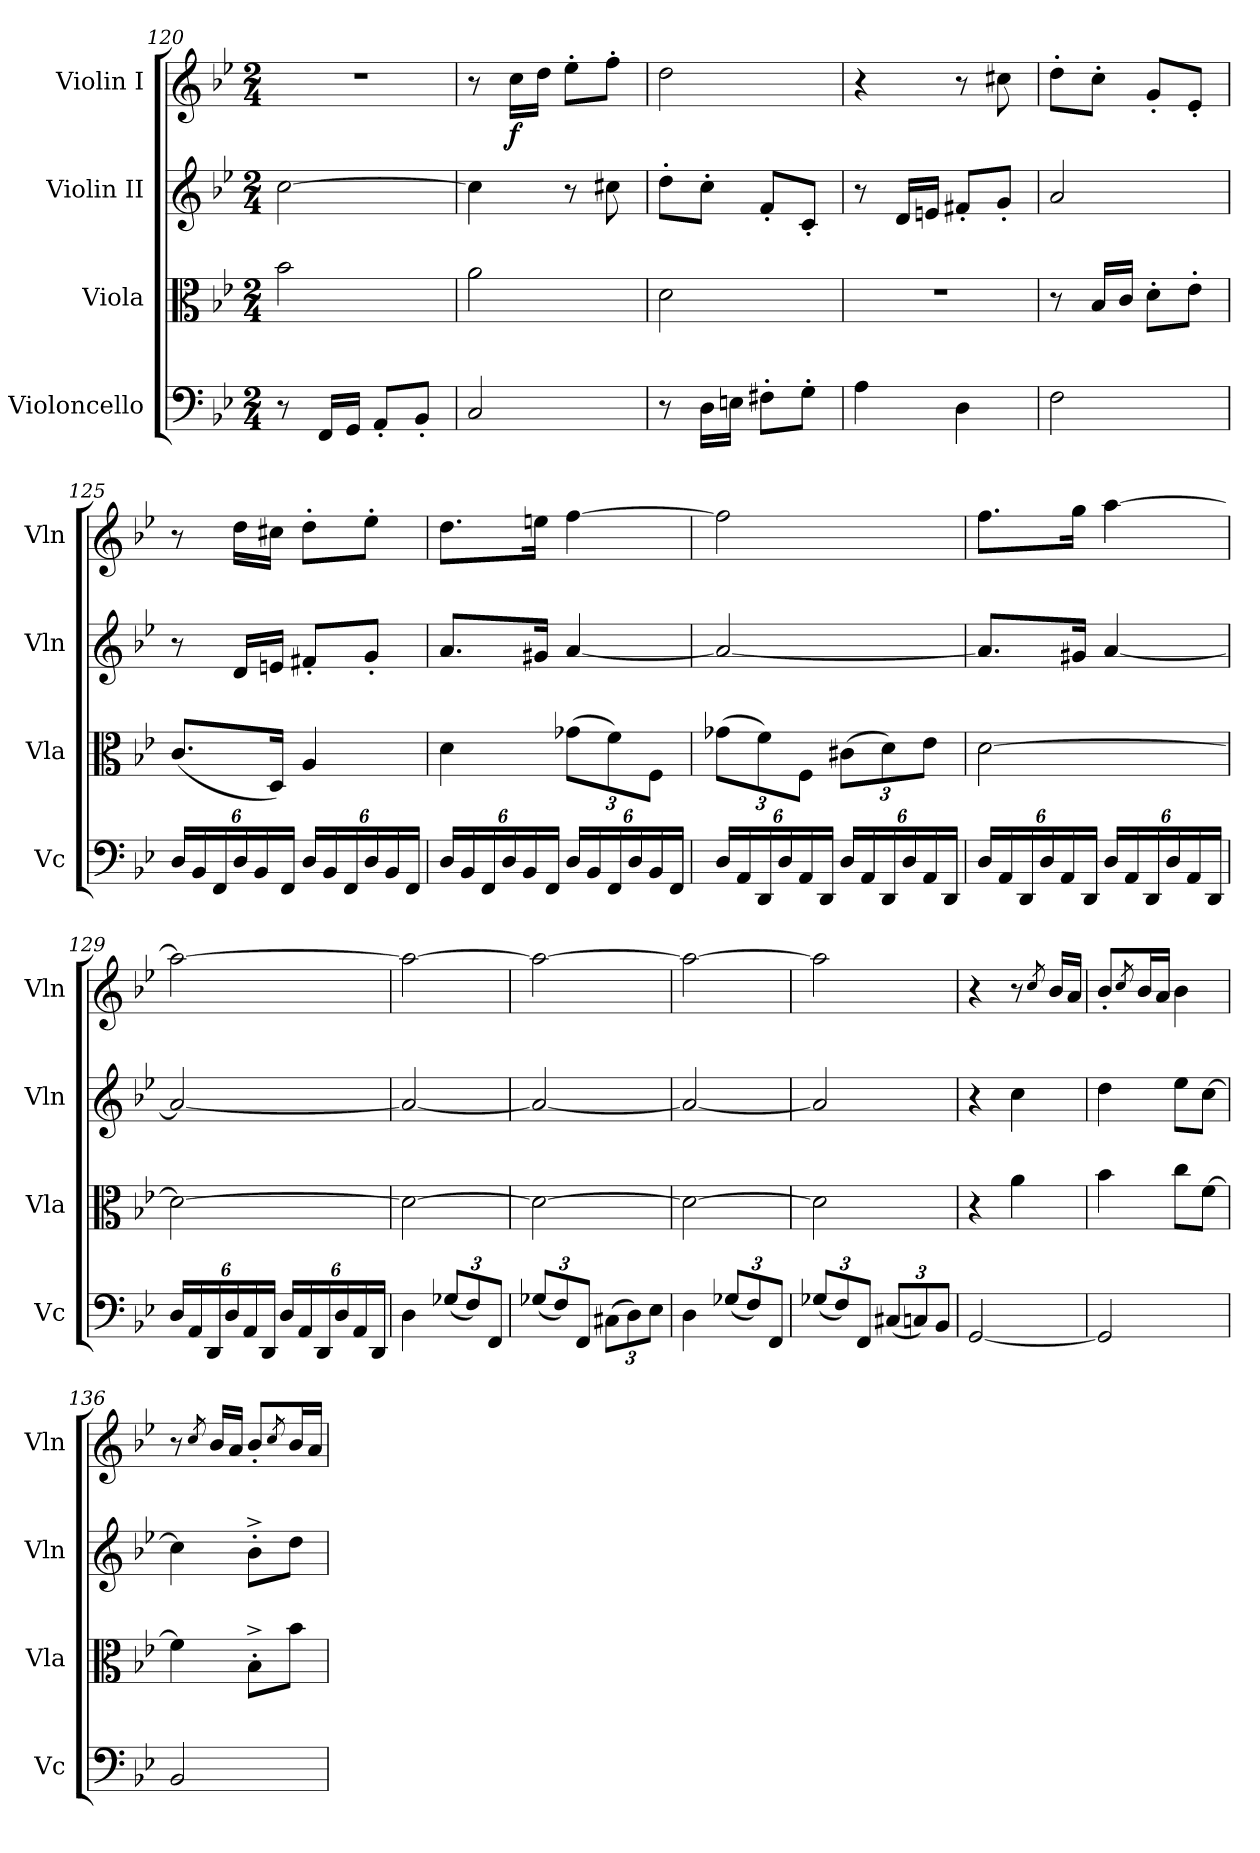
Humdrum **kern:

**kern	**kern	**kern	**kern	**dynam
*part4	*part3	*part2	*part1	*part1
*staff4	*staff3	*staff2	*staff1	*staff1
*I"Violoncello	*I"Viola	*I"Violin II	*I"Violin I	*
*I'Vc	*I'Vla	*I'Vln	*I'Vln	*
!!LO:PB:g=z
*clefF4	*clefC3	*clefG2	*clefG2	*
*k[b-e-]	*k[b-e-]	*k[b-e-]	*k[b-e-]	*
*M2/4	*M2/4	*M2/4	*M2/4	*
=120	=120	=120	=120	=120
8r	2b-\	[2cc\	2r	.
16FF/LL	.	.	.	.
16GG/JJ	.	.	.	.
8AA'/L	.	.	.	.
8BB-'/J	.	.	.	.
=121	=121	=121	=121	=121
2C/	2a\	4cc\]	8r	.
!	!	!	!	!LO:DY:b
.	.	.	16cc\LL	f
.	.	.	16dd\JJ	.
.	.	8r	8ee-'\L	.
.	.	8cc#X\	8ff'\J	.
=122	=122	=122	=122	=122
8r	2d\	8dd'\L	2dd\	.
16D\LL	.	8cc'\J	.	.
16En\JJ	.	.	.	.
8F#X'\L	.	8f'/L	.	.
8G'\J	.	8c'/J	.	.
=123	=123	=123	=123	=123
4A\	2r	8r	4r	.
.	.	16d/LL	.	.
.	.	16en/JJ	.	.
4D\	.	8f#X'/L	8r	.
.	.	8g'/J	8cc#X\	.
=124	=124	=124	=124	=124
2F\	8r	2a/	8dd'\L	.
.	16B-/LL	.	8cc'\J	.
.	16c/JJ	.	.	.
.	8d'\L	.	8g'/L	.
.	8e-'\J	.	8e-'/J	.
=125	=125	=125	=125	=125
*Xbrackettup	*	*	*	*
24D/LL	(<8.c/L	8r	8r	.
24BB-/	.	.	.	.
24FF/	.	.	.	.
24D/	.	16d/LL	16dd\LL	.
24BB-/	.	.	.	.
.	16D/Jk)	16en/JJ	16cc#X\JJ	.
24FF/JJ	.	.	.	.
24D/LL	4A/	8f#X'/L	8dd'\L	.
24BB-/	.	.	.	.
24FF/	.	.	.	.
24D/	.	8g'/J	8ee-'\J	.
24BB-/	.	.	.	.
24FF/JJ	.	.	.	.
!!LO:LB:g=z
=126	=126	=126	=126	=126
24D/LL	4d\	8.a/L	8.dd\L	.
24BB-/	.	.	.	.
24FF/	.	.	.	.
24D/	.	.	.	.
24BB-/	.	.	.	.
.	.	16g#X/Jk	16een\Jk	.
24FF/JJ	.	.	.	.
*	*Xbrackettup	*	*	*
24D/LL	(>12g-X\L	[4a/	[4ff\	.
24BB-/	.	.	.	.
24FF/	12f\)	.	.	.
24D/	.	.	.	.
24BB-/	12F\J	.	.	.
24FF/JJ	.	.	.	.
=127	=127	=127	=127	=127
24D/LL	(>12g-X\L	2a/_	2ff\]	.
24AA/	.	.	.	.
24DD/	12f\)	.	.	.
24D/	.	.	.	.
24AA/	12F\J	.	.	.
24DD/JJ	.	.	.	.
24D/LL	(>12c#X\L	.	.	.
24AA/	.	.	.	.
24DD/	12d\)	.	.	.
24D/	.	.	.	.
24AA/	12e-\J	.	.	.
24DD/JJ	.	.	.	.
=128	=128	=128	=128	=128
24D/LL	[2d\	8.a/L]	8.ff\L	.
24AA/	.	.	.	.
24DD/	.	.	.	.
24D/	.	.	.	.
24AA/	.	.	.	.
.	.	16g#X/Jk	16gg\Jk	.
24DD/JJ	.	.	.	.
24D/LL	.	[4a/	[4aa\	.
24AA/	.	.	.	.
24DD/	.	.	.	.
24D/	.	.	.	.
24AA/	.	.	.	.
24DD/JJ	.	.	.	.
=129	=129	=129	=129	=129
24D/LL	2d\_	2a/_	2aa\_	.
24AA/	.	.	.	.
24DD/	.	.	.	.
24D/	.	.	.	.
24AA/	.	.	.	.
24DD/JJ	.	.	.	.
24D/LL	.	.	.	.
24AA/	.	.	.	.
24DD/	.	.	.	.
24D/	.	.	.	.
24AA/	.	.	.	.
24DD/JJ	.	.	.	.
!!LO:LB:g=z
=130	=130	=130	=130	=130
4D\	2d\_	2a/_	2aa\_	.
(<12G-X/L	.	.	.	.
12F/)	.	.	.	.
12FF/J	.	.	.	.
=131	=131	=131	=131	=131
(<12G-X/L	2d\_	2a/_	2aa\_	.
12F/)	.	.	.	.
12FF/J	.	.	.	.
(>12C#X\L	.	.	.	.
12D\)	.	.	.	.
12E-\J	.	.	.	.
=132	=132	=132	=132	=132
4D\	2d\_	2a/_	2aa\_	.
(<12G-X/L	.	.	.	.
12F/)	.	.	.	.
12FF/J	.	.	.	.
=133	=133	=133	=133	=133
(<12G-X/L	2d\]	2a/]	2aa\]	.
12F/)	.	.	.	.
12FF/J	.	.	.	.
(<12C#X/L	.	.	.	.
12Cn/)	.	.	.	.
12BB-/J	.	.	.	.
=134	=134	=134	=134	=134
[2GG/	4r	4r	4r	.
.	4a\	4cc\	8r	.
.	.	.	8qcc/	.
.	.	.	16b-/LL	.
.	.	.	16a/JJ	.
=135	=135	=135	=135	=135
2GG/]	4b-\	4dd\	8b-'/L	.
.	.	.	8qcc/	.
.	.	.	16b-/L	.
.	.	.	16a/JJ	.
.	8cc\L	8ee-\L	4b-\	.
.	[8f\J	[8cc\J	.	.
=136	=136	=136	=136	=136
2BB-/	4f\]	4cc\]	8r	.
.	.	.	8qcc/	.
.	.	.	16b-/LL	.
.	.	.	16a/JJ	.
.	8B-'^\L	8b-'^\L	8b-'/L	.
.	.	.	8qcc/	.
.	8b-\J	8dd\J	16b-/L	.
.	.	.	16a/JJ	.
=	=	=	=	=
*-	*-	*-	*-	*-
